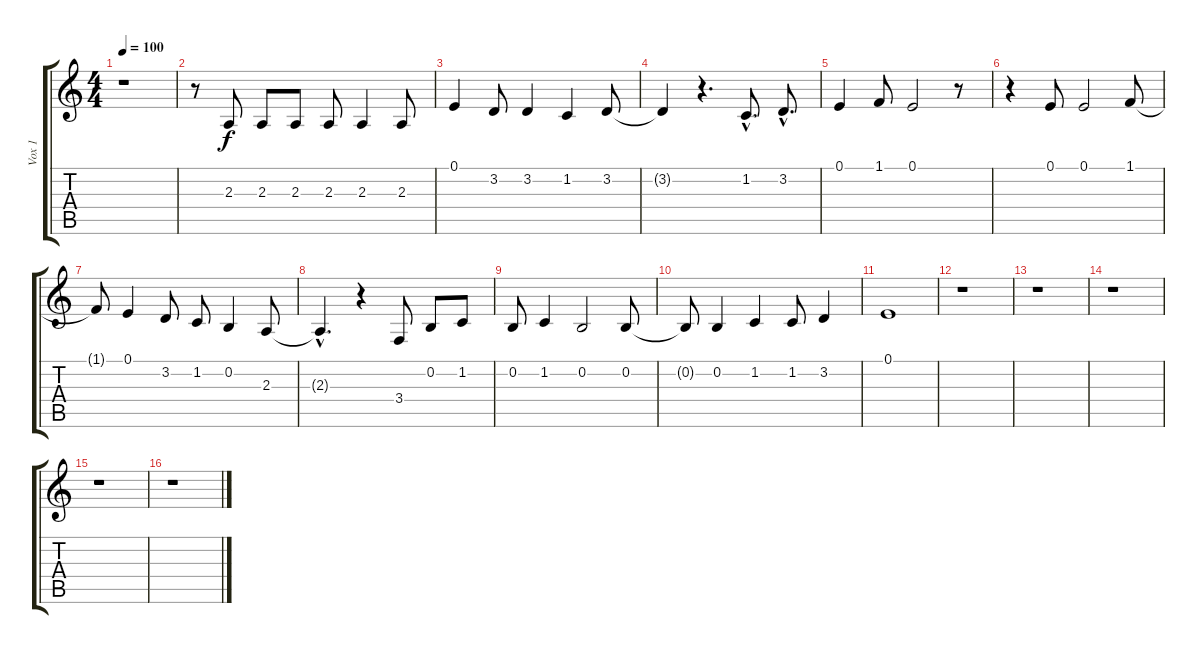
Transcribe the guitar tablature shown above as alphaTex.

\track ("Vox 1" "Vox 1") {instrument harmonica}
\staff {score tabs}
\tuning (E4 B3 G3 D3 A2 E2) {hide}
\ts (4 4)
\tempo 100
\clef g2
\ks c
r.1{dy f} |
r.8 2.3.8 2.3.8 2.3.8 2.3.8 2.3.4 2.3.8 |
0.1.4 3.2.8 3.2.4 1.2.4 3.2.8 |
3.2{t}.4 r.4{d} 1.2{hac}.8{d} 3.2{hac}.8{d} |
0.1.4 1.1.8 0.1.2 r.8 |
r.4 0.1.8 0.1.2 1.1.8 |
1.1{t}.8 0.1.4 3.2.8 1.2.8 0.2.4 2.3.8 |
2.3{hac t}.4{d} r.4 3.4.8 0.2.8 1.2.8 |
0.2.8 1.2.4 0.2.2 0.2.8 |
0.2{t}.8 0.2.4 1.2.4 1.2.8 3.2.4 |
0.1.1 |
r.1 |
r.1 |
r.1 |
r.1 |
r.1
